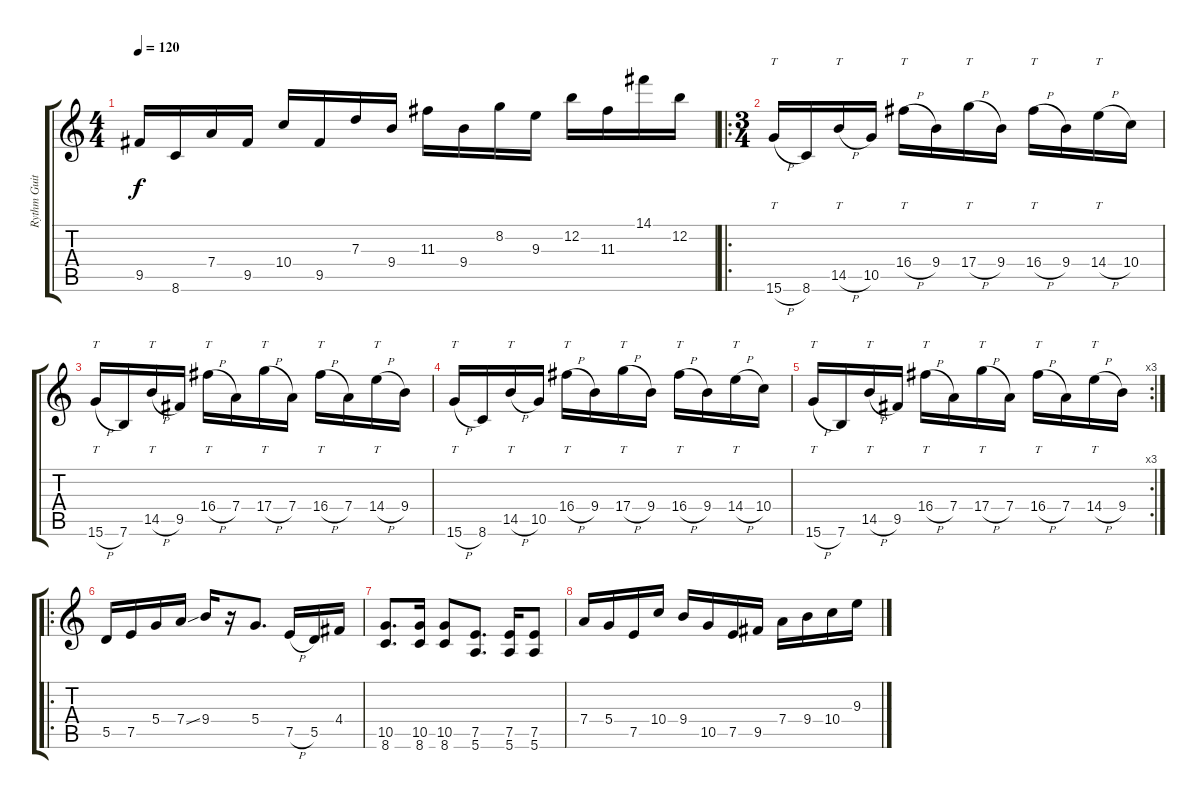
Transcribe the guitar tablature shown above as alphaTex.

\track ("Rythm Guitar" "Rythm Guit") {instrument acousticguitarsteel}
\staff {score tabs}
\tuning (E4 B3 G3 D3 A2 E2) {hide}
\ts (4 4)
\tempo 120
\clef g2
\ks c
9.5.16{dy f} 8.6.16 7.4.16 9.5.16 10.4.16 9.5.16 7.3.16 9.4.16 11.3.16 9.4.16 8.2.16 9.3.16 12.2.16 11.3.16 14.1.16 12.2.16 |
\ro
\ts (3 4)
15.6{h}.16{tt} 8.6.16 14.5{h}.16{tt} 10.5.16 16.4{h}.16{tt} 9.4.16 17.4{h}.16{tt} 9.4.16 16.4{h}.16{tt} 9.4.16 14.4{h}.16{tt} 10.4.16 |
15.6{h}.16{tt} 7.6.16 14.5{h}.16{tt} 9.5.16 16.4{h}.16{tt} 7.4.16 17.4{h}.16{tt} 7.4.16 16.4{h}.16{tt} 7.4.16 14.4{h}.16{tt} 9.4.16 |
15.6{h}.16{tt} 8.6.16 14.5{h}.16{tt} 10.5.16 16.4{h}.16{tt} 9.4.16 17.4{h}.16{tt} 9.4.16 16.4{h}.16{tt} 9.4.16 14.4{h}.16{tt} 10.4.16 |
\rc 3
15.6{h}.16{tt} 7.6.16 14.5{h}.16{tt} 9.5.16 16.4{h}.16{tt} 7.4.16 17.4{h}.16{tt} 7.4.16 16.4{h}.16{tt} 7.4.16 14.4{h}.16{tt} 9.4.16 |
\ro
5.5.16 7.5.16 5.4.16 7.4{ss}.16 9.4.16 r.16 5.4.8{d} 7.5{h}.16 5.5.16 4.4.16 |
(10.5 8.6).8{d} (10.5 8.6).16 (10.5 8.6).8 (7.5 5.6).8{d} (7.5 5.6).16 (7.5 5.6).8 |
7.4.16 5.4.16 7.5.16 10.4.16 9.4.16 10.5.16 7.5.16 9.5.16 7.4.16 9.4.16 10.4.16 9.3.16
